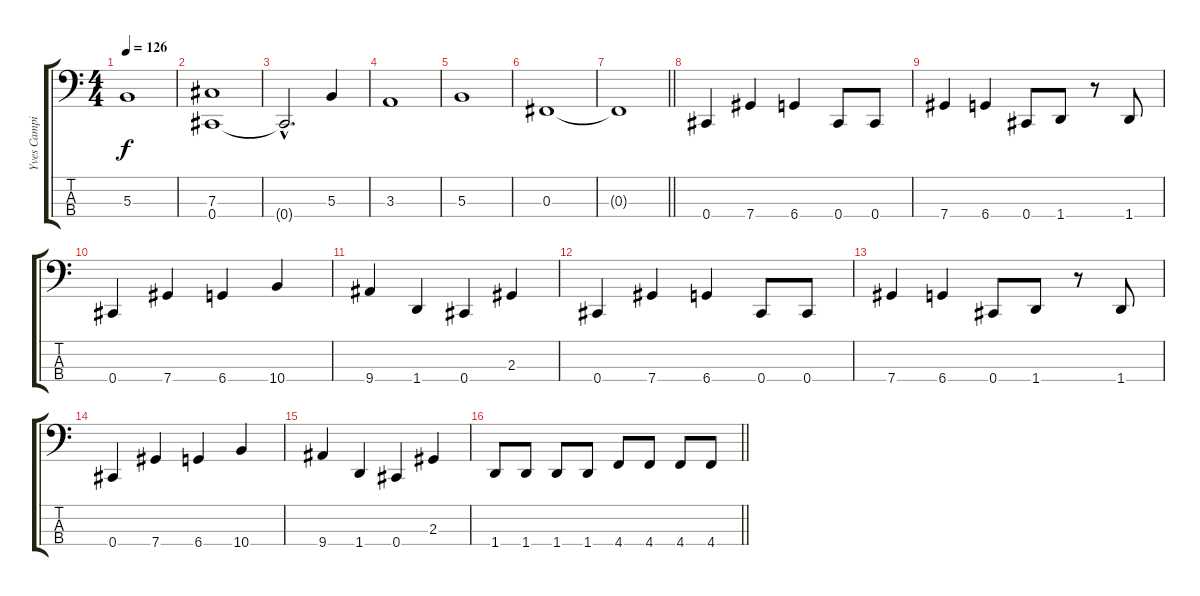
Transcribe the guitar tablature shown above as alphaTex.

\track ("Yves Campion" "Yves Campi") {instrument electricbassfinger}
\staff {score tabs}
\tuning (E2 B1 Gb1 Db1) {hide}
\ts (4 4)
\tempo 126
\clef f4
\ks c
5.3.1{dy f} |
(7.3 0.4).1 |
0.4{hac t}.2{d} 5.3.4 |
3.3.1 |
5.3.1 |
0.3.1 |
\barLineRight lightlight
0.3{t}.1 |
0.4.4 7.4.4 6.4.4 0.4.8 0.4.8 |
7.4.4 6.4.4 0.4.8 1.4.8 r.8 1.4.8 |
0.4.4 7.4.4 6.4.4 10.4.4 |
9.4.4 1.4.4 0.4.4 2.3.4 |
0.4.4 7.4.4 6.4.4 0.4.8 0.4.8 |
7.4.4 6.4.4 0.4.8 1.4.8 r.8 1.4.8 |
0.4.4 7.4.4 6.4.4 10.4.4 |
9.4.4 1.4.4 0.4.4 2.3.4 |
\barLineRight lightlight
1.4.8 1.4.8 1.4.8 1.4.8 4.4.8 4.4.8 4.4.8 4.4.8
